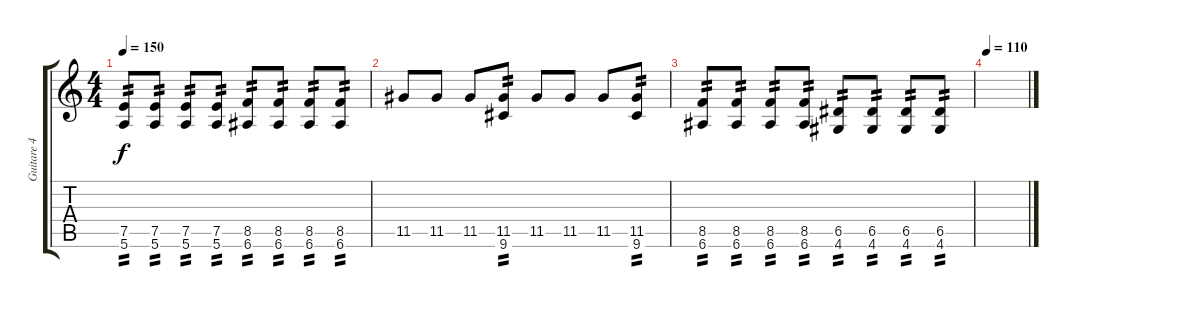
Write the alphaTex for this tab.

\track ("Guitare 4" "Guitare 4") {instrument distortionguitar}
\staff {score tabs}
\tuning (E4 B3 G3 D3 A2 E2) {hide}
\ts (4 4)
\tempo 150
\clef g2
\ks c
(7.5 5.6).8{tp 2 dy f} (7.5 5.6).8{tp 2} (7.5 5.6).8{tp 2} (7.5 5.6).8{tp 2} (8.5 6.6).8{tp 2} (8.5 6.6).8{tp 2} (8.5 6.6).8{tp 2} (8.5 6.6).8{tp 2} |
11.5.8 11.5.8 11.5.8 (11.5 9.6).8{tp 2} 11.5.8 11.5.8 11.5.8 (11.5 9.6).8{tp 2} |
(8.5 6.6).8{tp 2} (8.5 6.6).8{tp 2} (8.5 6.6).8{tp 2} (8.5 6.6).8{tp 2} (6.5 4.6).8{tp 2} (6.5 4.6).8{tp 2} (6.5 4.6).8{tp 2} (6.5 4.6).8{tp 2} |
\tempo 110
